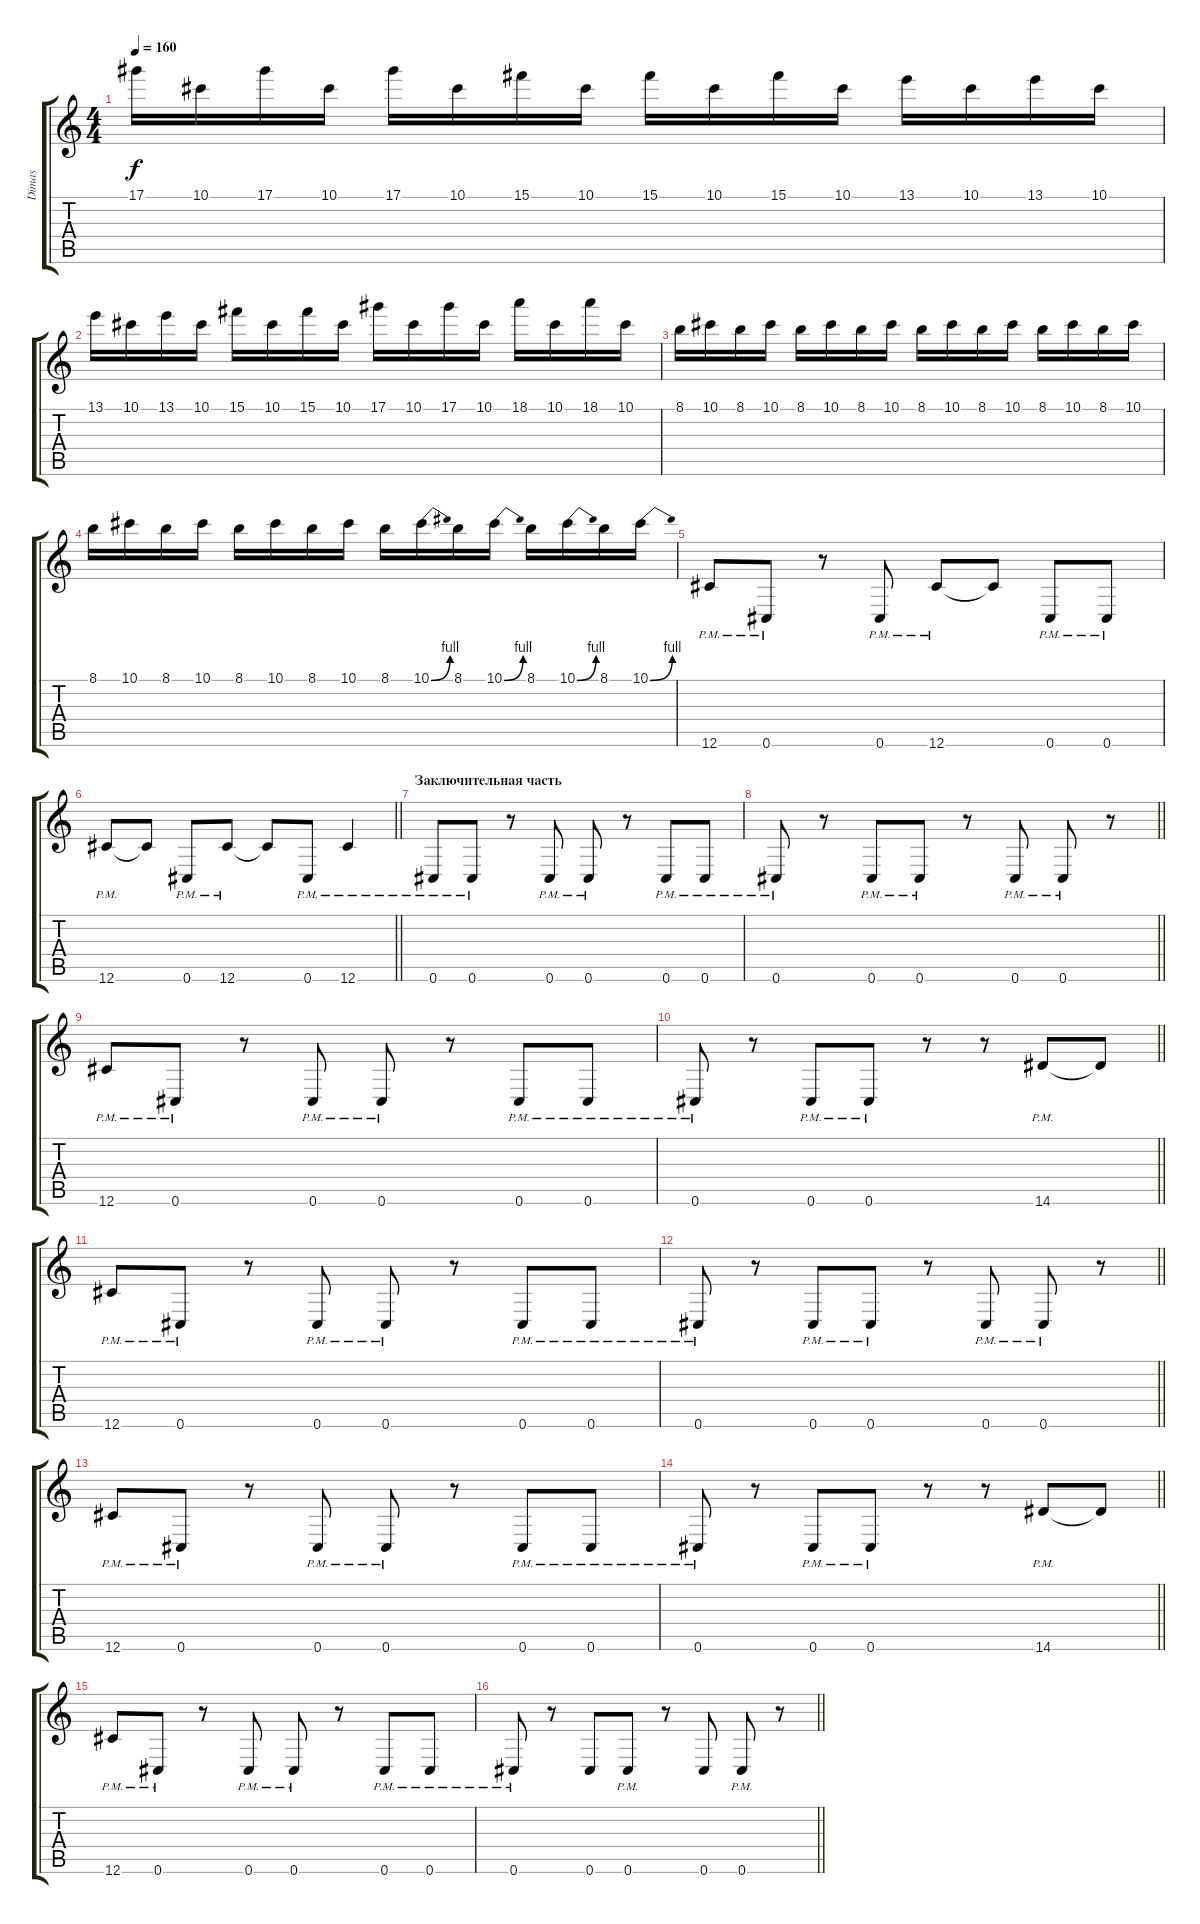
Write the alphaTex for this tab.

\track ("Dimas" "Dimas") {instrument distortionguitar}
\staff {score tabs}
\tuning (Eb4 Bb3 Gb3 Db3 Ab2 Db2) {hide}
\ts (4 4)
\tempo 160
\clef g2
\ks c
17.1.16{dy f} 10.1.16 17.1.16 10.1.16 17.1.16 10.1.16 15.1.16 10.1.16 15.1.16 10.1.16 15.1.16 10.1.16 13.1.16 10.1.16 13.1.16 10.1.16 |
13.1.16 10.1.16 13.1.16 10.1.16 15.1.16 10.1.16 15.1.16 10.1.16 17.1.16 10.1.16 17.1.16 10.1.16 18.1.16 10.1.16 18.1.16 10.1.16 |
8.1.16 10.1.16 8.1.16 10.1.16 8.1.16 10.1.16 8.1.16 10.1.16 8.1.16 10.1.16 8.1.16 10.1.16 8.1.16 10.1.16 8.1.16 10.1.16 |
8.1.16 10.1.16 8.1.16 10.1.16 8.1.16 10.1.16 8.1.16 10.1.16 8.1.16 10.1{be (bend 0 0 60 4)}.16 8.1.16 10.1{be (bend 0 0 60 4)}.16 8.1.16 10.1{be (bend 0 0 60 4)}.16 8.1.16 10.1{be (bend 0 0 60 4)}.16 |
12.6{pm}.8 0.6{pm}.8 r.8 0.6{pm}.8 12.6{pm}.8 12.6{t}.8 0.6{pm}.8 0.6{pm}.8 |
\barLineRight lightlight
12.6{pm}.8 12.6{t}.8 0.6{pm}.8 12.6{pm}.8 12.6{t}.8 0.6{pm}.8 12.6{pm}.4 |
\section ("" "Заключительная часть")
0.6{pm}.8 0.6{pm}.8 r.8 0.6{pm}.8 0.6{pm}.8 r.8 0.6{pm}.8 0.6{pm}.8 |
\barLineRight lightlight
0.6{pm}.8 r.8 0.6{pm}.8 0.6{pm}.8 r.8 0.6{pm}.8 0.6{pm}.8 r.8 |
12.6{pm}.8 0.6{pm}.8 r.8 0.6{pm}.8 0.6{pm}.8 r.8 0.6{pm}.8 0.6{pm}.8 |
\barLineRight lightlight
0.6{pm}.8 r.8 0.6{pm}.8 0.6{pm}.8 r.8 r.8 14.6{pm}.8 14.6{t}.8 |
12.6{pm}.8 0.6{pm}.8 r.8 0.6{pm}.8 0.6{pm}.8 r.8 0.6{pm}.8 0.6{pm}.8 |
\barLineRight lightlight
0.6{pm}.8 r.8 0.6{pm}.8 0.6{pm}.8 r.8 0.6{pm}.8 0.6{pm}.8 r.8 |
12.6{pm}.8 0.6{pm}.8 r.8 0.6{pm}.8 0.6{pm}.8 r.8 0.6{pm}.8 0.6{pm}.8 |
\barLineRight lightlight
0.6{pm}.8 r.8 0.6{pm}.8 0.6{pm}.8 r.8 r.8 14.6{pm}.8 14.6{t}.8 |
12.6{pm}.8 0.6{pm}.8 r.8 0.6{pm}.8 0.6{pm}.8 r.8 0.6{pm}.8 0.6{pm}.8 |
\barLineRight lightlight
0.6{pm}.8 r.8 0.6.8 0.6{pm}.8 r.8 0.6.8 0.6{pm}.8 r.8
